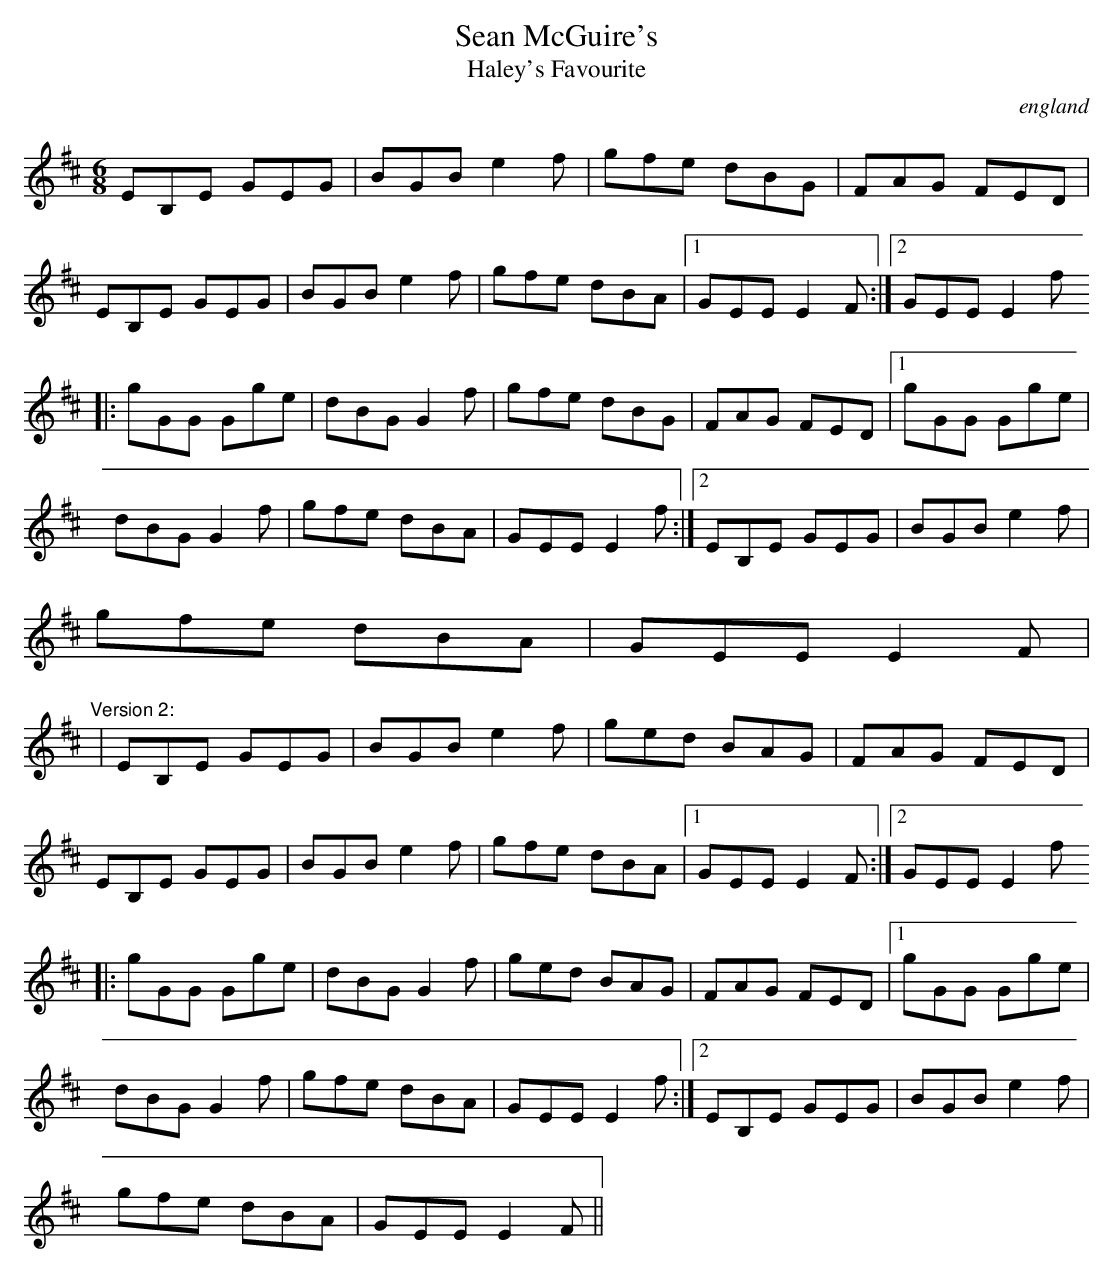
X:1
T:Sean McGuire's
T:Haley's Favourite
O:england
M:6/8
L:1/8
K:Edor
EB,E GEG|BGB e2f|gfe dBG|FAG FED|
EB,E GEG|BGB e2f|gfe dBA|1 GEE E2F:|2 GEE E2f
|:gGG Gge|dBG G2f|gfe dBG|FAG FED|1 gGG Gge|
dBG G2f|gfe dBA|GEE E2f:|2 EB,E GEG|BGB e2f|
gfe dBA|GEE E2F|
"Version 2:"
|EB,E GEG|BGB e2f|ged BAG|FAG FED|
EB,E GEG|BGB e2f|gfe dBA|1 GEE E2F:|2 GEE E2f
|:gGG Gge|dBG G2f|ged BAG|FAG FED|1 gGG Gge|
dBG G2f|gfe dBA|GEE E2f:|2 EB,E GEG|BGB e2f|
gfe dBA|GEE E2F||
